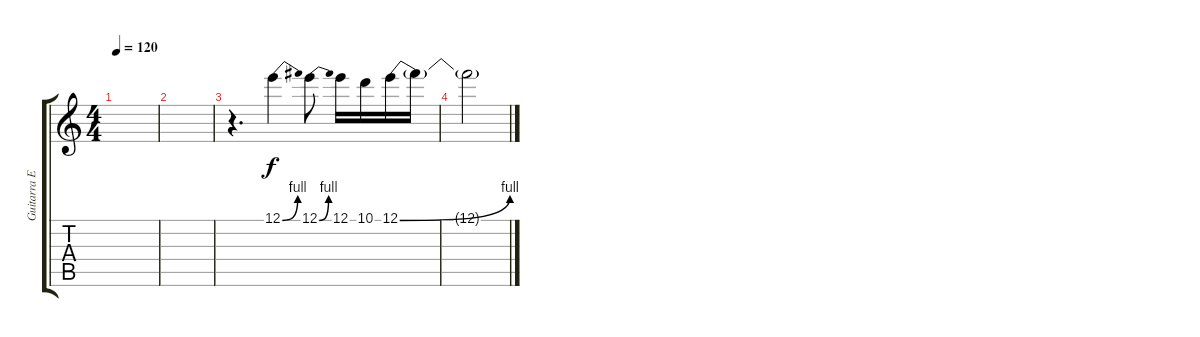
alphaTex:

\track ("Guitarra Electrica Punteo" "Guitarra E") {instrument distortionguitar}
\staff {score tabs}
\tuning (E4 B3 G3 D3 A2 E2) {hide}
\ts (4 4)
\tempo 120
\clef g2
\ks c
|
|
r.4{d} 12.1{be (bend 0 0 60 4)}.4 12.1{be (bend 0 0 60 4)}.8 12.1.16 10.1.16 12.1{be (bend 0 0 60 4)}.16 12.1{t}.16 |
12.1{t}.2
